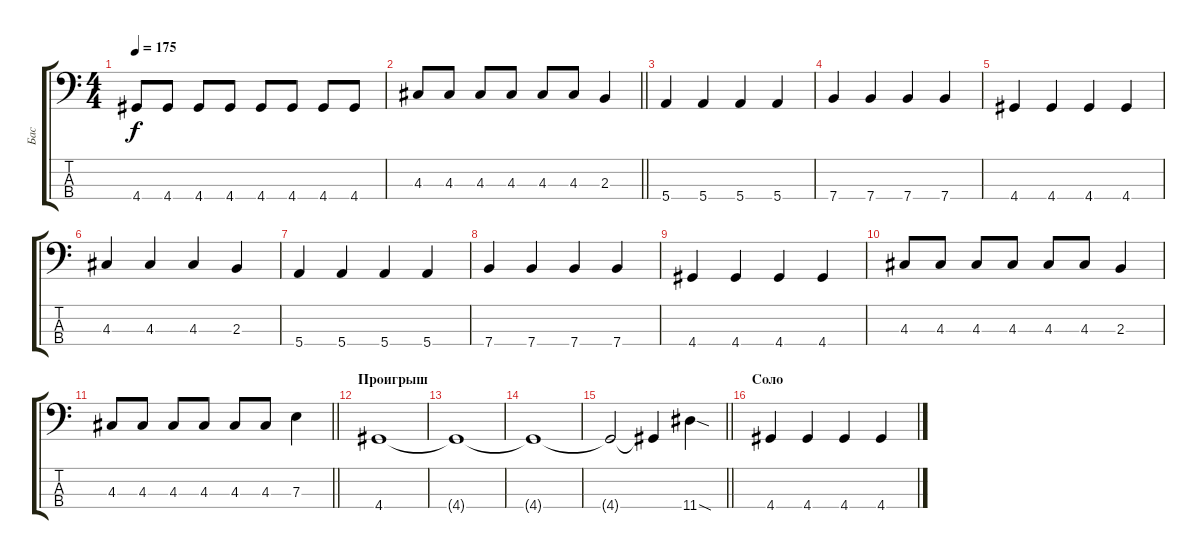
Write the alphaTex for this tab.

\track ("Бас" "Бас") {instrument electricbassfinger}
\staff {score tabs}
\tuning (G2 D2 A1 E1) {hide}
\ts (4 4)
\tempo 175
\clef f4
\ks c
4.4.8{dy f} 4.4.8 4.4.8 4.4.8 4.4.8 4.4.8 4.4.8 4.4.8 |
\barLineRight lightlight
4.3.8 4.3.8 4.3.8 4.3.8 4.3.8 4.3.8 2.3.4 |
\section ("" " ")
5.4.4 5.4.4 5.4.4 5.4.4 |
7.4.4 7.4.4 7.4.4 7.4.4 |
4.4.4 4.4.4 4.4.4 4.4.4 |
4.3.4 4.3.4 4.3.4 2.3.4 |
5.4.4 5.4.4 5.4.4 5.4.4 |
7.4.4 7.4.4 7.4.4 7.4.4 |
4.4.4 4.4.4 4.4.4 4.4.4 |
4.3.8 4.3.8 4.3.8 4.3.8 4.3.8 4.3.8 2.3.4 |
\barLineRight lightlight
4.3.8 4.3.8 4.3.8 4.3.8 4.3.8 4.3.8 7.3.4 |
\section ("" "Проигрыш")
4.4.1 |
4.4{t}.1 |
4.4{t}.1 |
\barLineRight lightlight
4.4{t}.2 4.4{t}.4 11.4{sod}.4 |
\section ("" "Соло")
4.4.4 4.4.4 4.4.4 4.4.4
